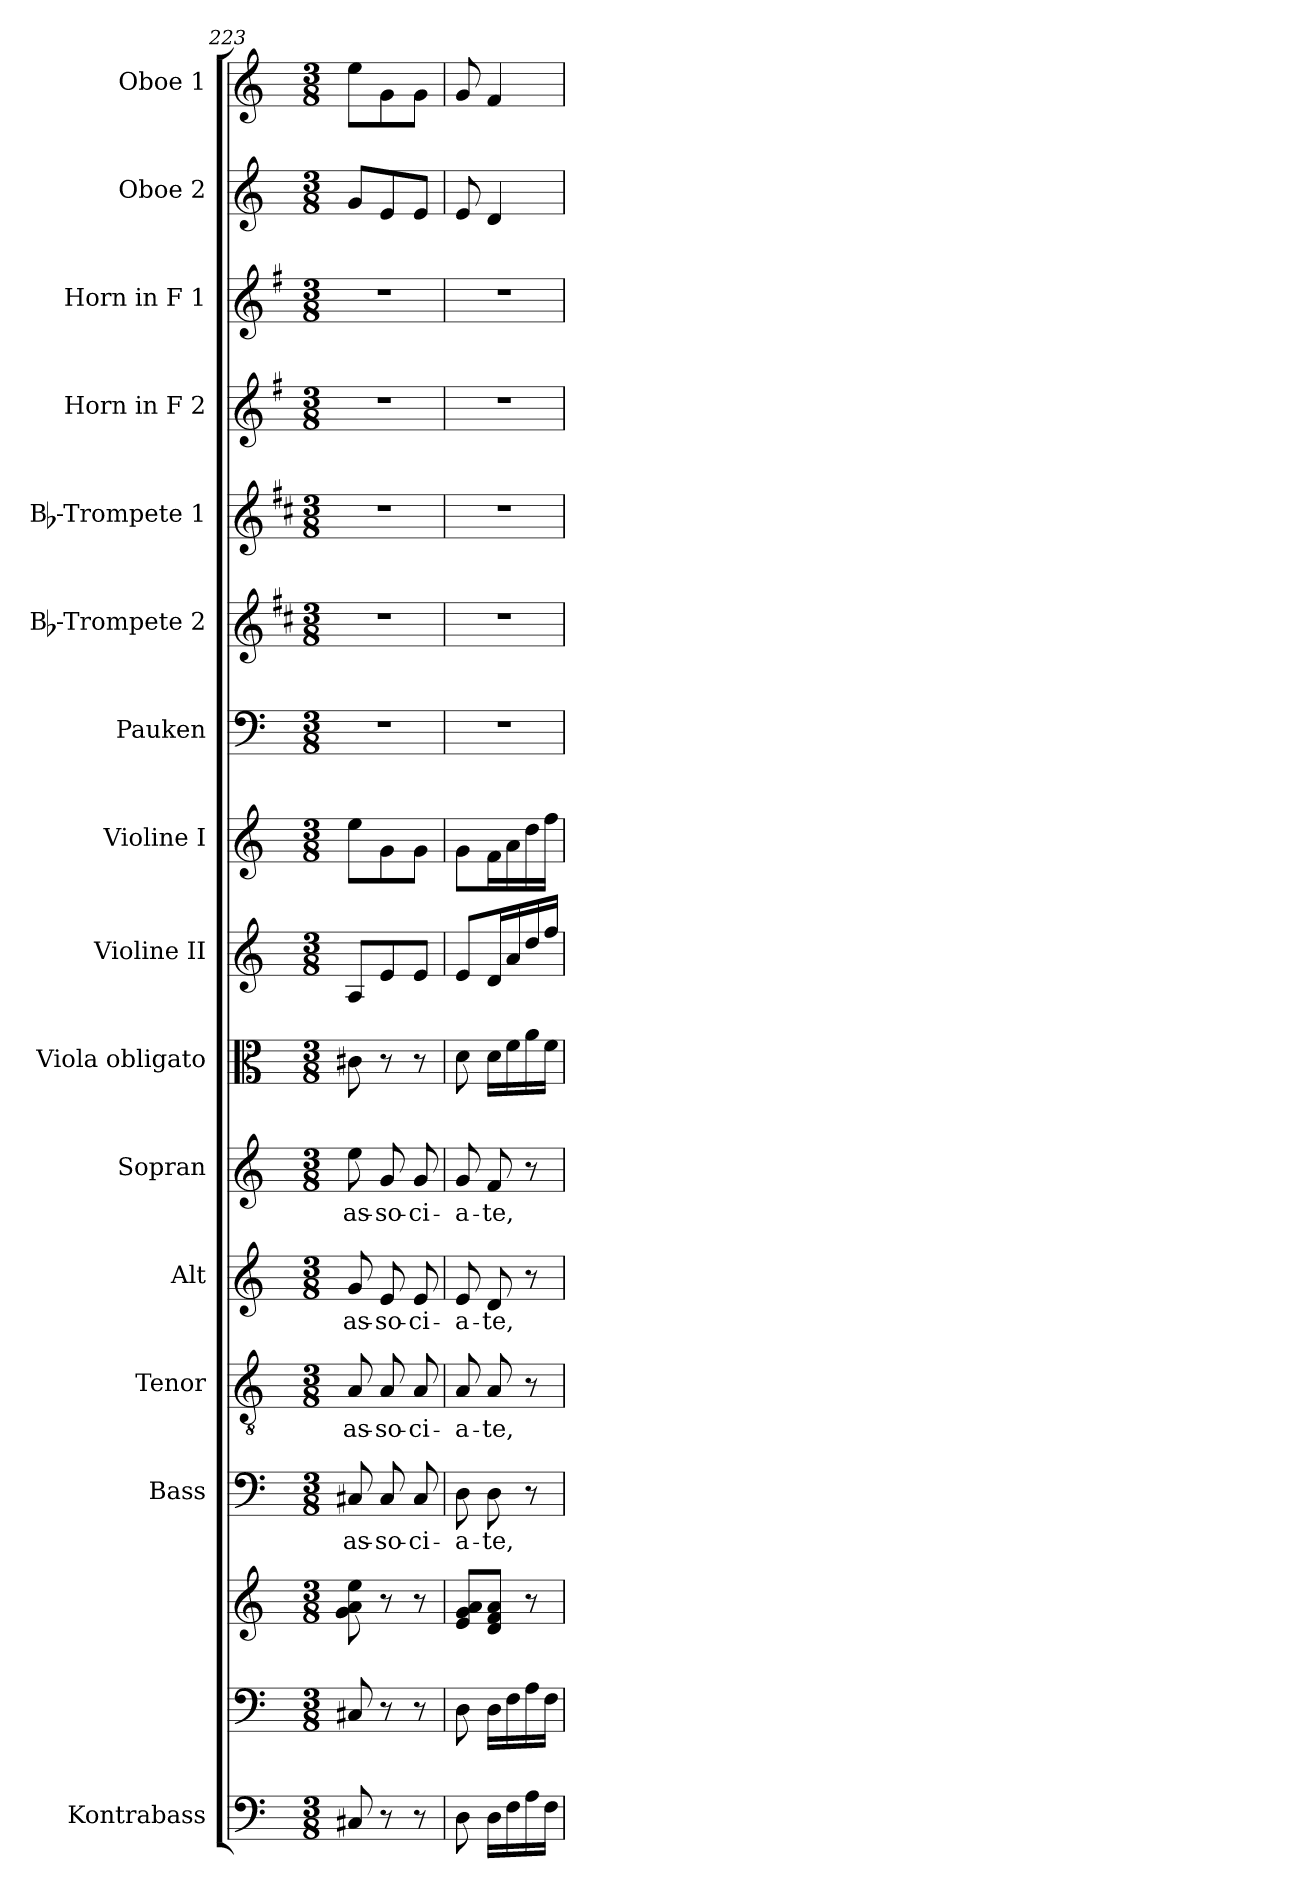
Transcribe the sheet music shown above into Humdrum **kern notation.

**kern	**kern	**kern	**kern	**text	**kern	**text	**kern	**text	**kern	**text	**kern	**kern	**kern	**kern	**kern	**kern	**kern	**kern	**kern	**kern
*part16	*part15	*part15	*part14	*part14	*part13	*part13	*part12	*part12	*part11	*part11	*part10	*part9	*part8	*part7	*part6	*part5	*part4	*part3	*part2	*part1
*staff17	*staff16	*staff15	*staff14	*staff14	*staff13	*staff13	*staff12	*staff12	*staff11	*staff11	*staff10	*staff9	*staff8	*staff7	*staff6	*staff5	*staff4	*staff3	*staff2	*staff1
*I"Kontrabass	*	*	*I"Bass	*	*I"Tenor	*	*I"Alt	*	*I"Sopran	*	*I"Viola obligato	*I"Violine II	*I"Violine I	*I"Pauken	*I"Bb-Trompete 2	*I"Bb-Trompete 1	*I"Horn in F 2	*I"Horn in F 1	*I"Oboe 2	*I"Oboe 1
*I'Kb.	*	*	*I'B.	*	*I'T.	*	*I'A.	*	*I'S.	*	*I'Vla.	*I'Vl. II	*I'Vl. I	*I'Pk.	*I'Bb Trp. 2	*I'Bb Trp. 1	*	*	*I'Ob. 2	*I'Ob. 1
*clefF4	*clefF4	*clefG2	*clefF4	*	*clefGv2	*	*clefG2	*	*clefG2	*	*clefC3	*clefG2	*clefG2	*clefF4	*clefG2	*clefG2	*clefG2	*clefG2	*clefG2	*clefG2
*ITrd7c12	*	*	*	*	*	*	*	*	*	*	*	*	*	*	*ITrd1c2	*ITrd1c2	*ITrd4c7	*ITrd4c7	*	*
*k[]	*k[]	*k[]	*k[]	*	*k[]	*	*k[]	*	*k[]	*	*k[]	*k[]	*k[]	*k[]	*k[]	*k[]	*k[]	*k[]	*k[]	*k[]
*C:	*C:	*C:	*C:	*	*C:	*	*C:	*	*C:	*	*C:	*C:	*C:	*C:	*C:	*C:	*C:	*C:	*C:	*C:
*M3/8	*M3/8	*M3/8	*M3/8	*	*M3/8	*	*M3/8	*	*M3/8	*	*M3/8	*M3/8	*M3/8	*M3/8	*M3/8	*M3/8	*M3/8	*M3/8	*M3/8	*M3/8
=223	=223	=223	=223	=223	=223	=223	=223	=223	=223	=223	=223	=223	=223	=223	=223	=223	=223	=223	=223	=223
!	!	!	!	!LO:LY:b	!	!LO:LY:b	!	!LO:LY:b	!	!LO:LY:b	!	!	!	!	!	!	!	!	!	!
8CC#X/	8C#X/	8g\ 8a\ 8ee\	8C#X/	as-	8A/	as-	8g/	as-	8ee\	as-	8c#X\	8A/L	8ee\L	4.r	4.r	4.r	4.r	4.r	8g/L	8ee\L
!	!	!	!	!LO:LY:b	!	!LO:LY:b	!	!LO:LY:b	!	!LO:LY:b	!	!	!	!	!	!	!	!	!	!
8r	8r	8r	8C#/	-so-	8A/	-so-	8e/	-so-	8g/	-so-	8r	8e/	8g\	.	.	.	.	.	8e/	8g\
!	!	!	!	!LO:LY:b	!	!LO:LY:b	!	!LO:LY:b	!	!LO:LY:b	!	!	!	!	!	!	!	!	!	!
8r	8r	8r	8C#/	-ci-	8A/	-ci-	8e/	-ci-	8g/	-ci-	8r	8e/J	8g\J	.	.	.	.	.	8e/J	8g\J
=224	=224	=224	=224	=224	=224	=224	=224	=224	=224	=224	=224	=224	=224	=224	=224	=224	=224	=224	=224	=224
!	!	!	!	!LO:LY:b	!	!LO:LY:b	!	!LO:LY:b	!	!LO:LY:b	!	!	!	!	!	!	!	!	!	!
8DD\	8D\	8e/ 8g/ 8a/L	8D\	-a-	8A/	-a-	8e/	-a-	8g/	-a-	8d\	8e/L	8g\L	4.r	4.r	4.r	4.r	4.r	8e/	8g/
!	!	!	!	!LO:LY:b	!	!LO:LY:b	!	!LO:LY:b	!	!LO:LY:b	!	!	!	!	!	!	!	!	!	!
16DD\LL	16D\LL	8d/ 8f/ 8a/J	8D\	-te,	8A/	-te,	8d/	-te,	8f/	-te,	16d\LL	16d/L	16f\L	.	.	.	.	.	4d/	4f/
16FF\	16F\	.	.	.	.	.	.	.	.	.	16f\	16a/	16a\	.	.	.	.	.	.	.
16AA\	16A\	8r	8r	.	8r	.	8r	.	8r	.	16a\	16dd/	16dd\	.	.	.	.	.	.	.
16FF\JJ	16F\JJ	.	.	.	.	.	.	.	.	.	16f\JJ	16ff/JJ	16ff\JJ	.	.	.	.	.	.	.
=	=	=	=	=	=	=	=	=	=	=	=	=	=	=	=	=	=	=	=	=
*-	*-	*-	*-	*-	*-	*-	*-	*-	*-	*-	*-	*-	*-	*-	*-	*-	*-	*-	*-	*-
